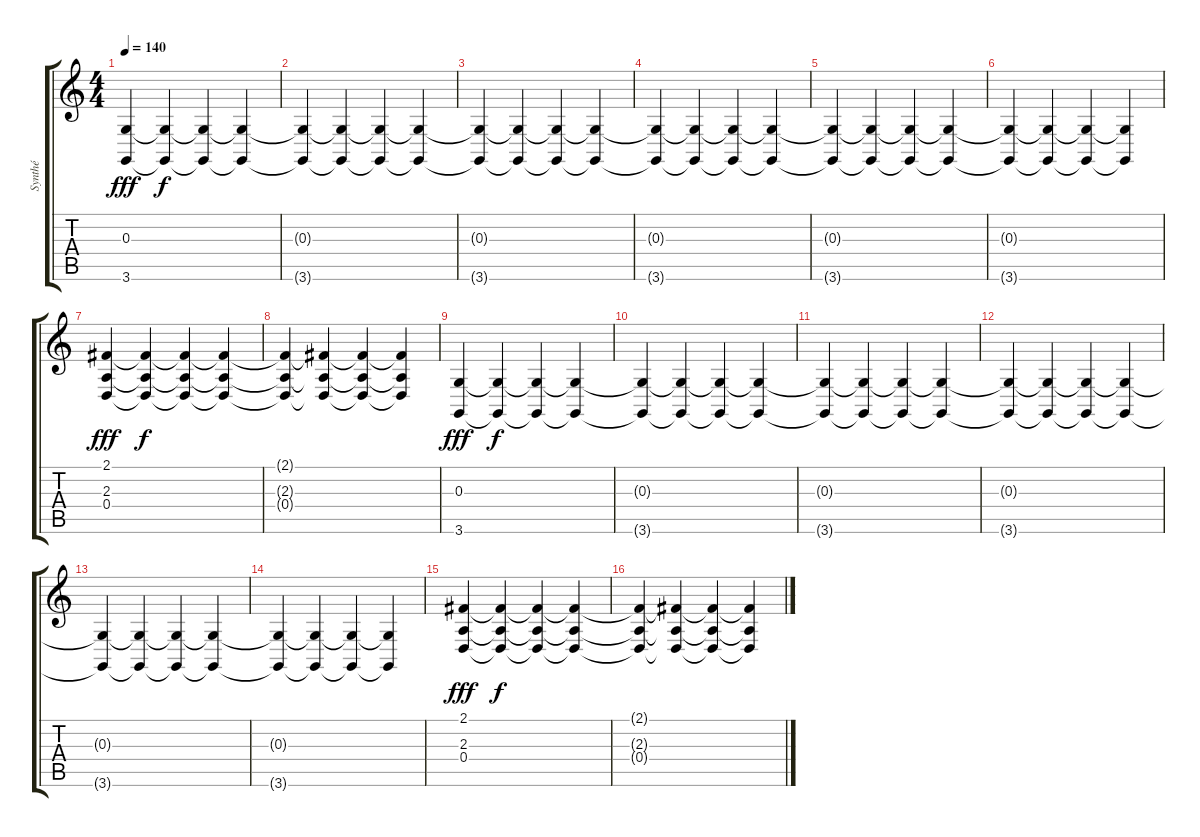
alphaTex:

\track ("Synthé" "Synthé") {instrument pad8sweep}
\staff {score tabs}
\tuning (E4 B3 G3 D3 A2 E2) {hide}
\ts (4 4)
\tempo 140
\clef g2
\ks c
(0.3 3.6).4{dy fff volume 0} (0.3{t} 3.6{t}).4{dy f volume 1} (0.3{t} 3.6{t}).4{volume 2} (0.3{t} 3.6{t}).4{volume 3} |
(0.3{t} 3.6{t}).4{volume 4} (0.3{t} 3.6{t}).4{volume 5} (0.3{t} 3.6{t}).4{volume 6} (0.3{t} 3.6{t}).4{volume 7} |
(0.3{t} 3.6{t}).4{volume 8} (0.3{t} 3.6{t}).4{volume 9} (0.3{t} 3.6{t}).4{volume 10} (0.3{t} 3.6{t}).4{volume 11} |
(0.3{t} 3.6{t}).4 (0.3{t} 3.6{t}).4 (0.3{t} 3.6{t}).4 (0.3{t} 3.6{t}).4 |
(0.3{t} 3.6{t}).4 (0.3{t} 3.6{t}).4 (0.3{t} 3.6{t}).4 (0.3{t} 3.6{t}).4 |
(0.3{t} 3.6{t}).4 (0.3{t} 3.6{t}).4 (0.3{t} 3.6{t}).4 (0.3{t} 3.6{t}).4 |
(2.1 2.3 0.4).4{dy fff volume 5} (2.1{t} 2.3{t} 0.4{t}).4{dy f volume 5} (2.1{t} 2.3{t} 0.4{t}).4{volume 6} (2.1{t} 2.3{t} 0.4{t}).4{volume 7} |
(2.1{t} 2.3{t} 0.4{t}).4{volume 8} (2.1{t} 2.3{t} 0.4{t}).4{volume 9} (2.1{t} 2.3{t} 0.4{t}).4 (2.1{t} 2.3{t} 0.4{t}).4 |
(0.3 3.6).4{dy fff volume 11} (0.3{t} 3.6{t}).4{dy f} (0.3{t} 3.6{t}).4 (0.3{t} 3.6{t}).4 |
(0.3{t} 3.6{t}).4 (0.3{t} 3.6{t}).4 (0.3{t} 3.6{t}).4 (0.3{t} 3.6{t}).4 |
(0.3{t} 3.6{t}).4 (0.3{t} 3.6{t}).4 (0.3{t} 3.6{t}).4 (0.3{t} 3.6{t}).4 |
(0.3{t} 3.6{t}).4 (0.3{t} 3.6{t}).4 (0.3{t} 3.6{t}).4 (0.3{t} 3.6{t}).4 |
(0.3{t} 3.6{t}).4 (0.3{t} 3.6{t}).4 (0.3{t} 3.6{t}).4 (0.3{t} 3.6{t}).4 |
(0.3{t} 3.6{t}).4 (0.3{t} 3.6{t}).4 (0.3{t} 3.6{t}).4 (0.3{t} 3.6{t}).4 |
(2.1 2.3 0.4).4{dy fff volume 7} (2.1{t} 2.3{t} 0.4{t}).4{dy f} (2.1{t} 2.3{t} 0.4{t}).4 (2.1{t} 2.3{t} 0.4{t}).4 |
(2.1{t} 2.3{t} 0.4{t}).4 (2.1{t} 2.3{t} 0.4{t}).4 (2.1{t} 2.3{t} 0.4{t}).4 (2.1{t} 2.3{t} 0.4{t}).4
